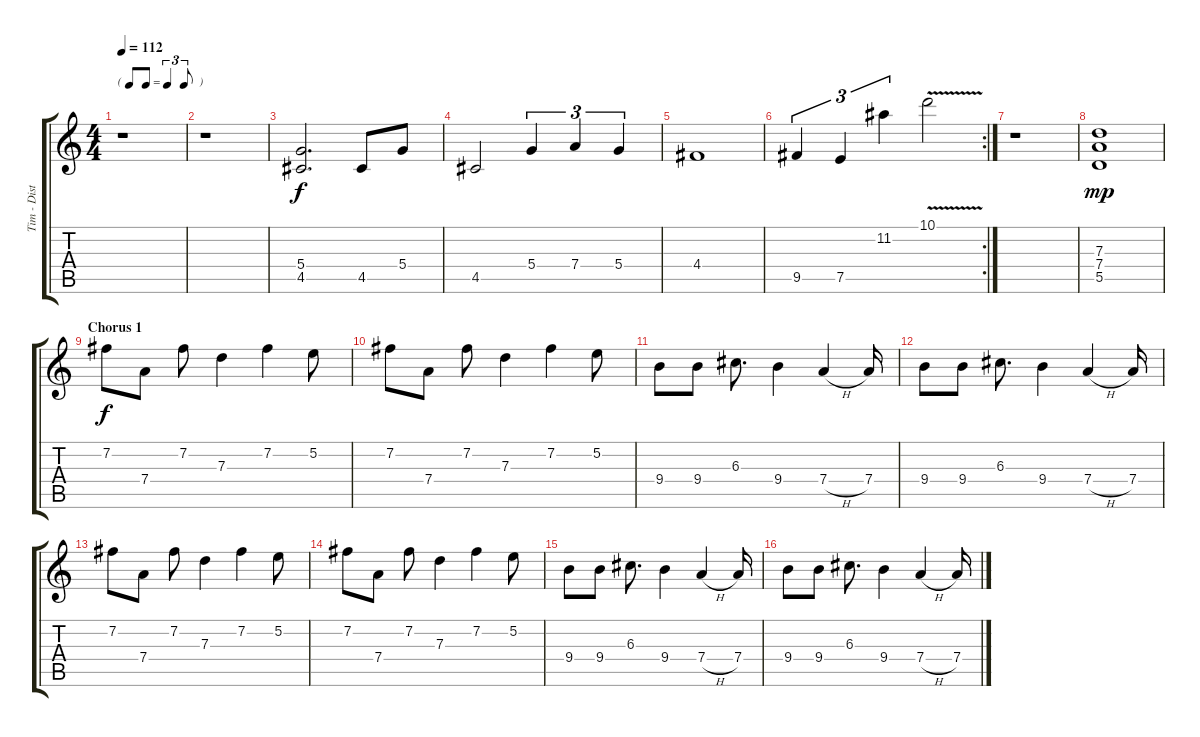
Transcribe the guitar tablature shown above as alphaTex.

\track ("Tim - Distorted Part" "Tim - Dist") {instrument overdrivenguitar}
\staff {score tabs}
\tuning (E4 B3 G3 D3 A2 E2) {hide}
\ts (4 4)
\tf triplet8th
\tempo 112
\clef g2
\ks c
r.1{dy f} |
r.1 |
(5.4 4.5).2{d} 4.5.8 5.4.8 |
4.5.2 5.4.4{tu (3 2)} 7.4.4{tu (3 2)} 5.4.4{tu (3 2)} |
4.4.1 |
\rc 2
9.5.4{tu (3 2)} 7.5.4{tu (3 2)} 11.2.4{tu (3 2)} 10.1{v}.2 |
r.1 |
(7.3 7.4 5.5).1{dy mp} |
\section ("" "Chorus 1")
7.2.8{dy f} 7.4.8 7.2.8 7.3.4 7.2.4 5.2.8 |
7.2.8 7.4.8 7.2.8 7.3.4 7.2.4 5.2.8 |
9.4.8 9.4.8 6.3.8{d} 9.4.4 7.4{h}.4 7.4.16 |
9.4.8 9.4.8 6.3.8{d} 9.4.4 7.4{h}.4 7.4.16 |
7.2.8 7.4.8 7.2.8 7.3.4 7.2.4 5.2.8 |
7.2.8 7.4.8 7.2.8 7.3.4 7.2.4 5.2.8 |
9.4.8 9.4.8 6.3.8{d} 9.4.4 7.4{h}.4 7.4.16 |
9.4.8 9.4.8 6.3.8{d} 9.4.4 7.4{h}.4 7.4.16
